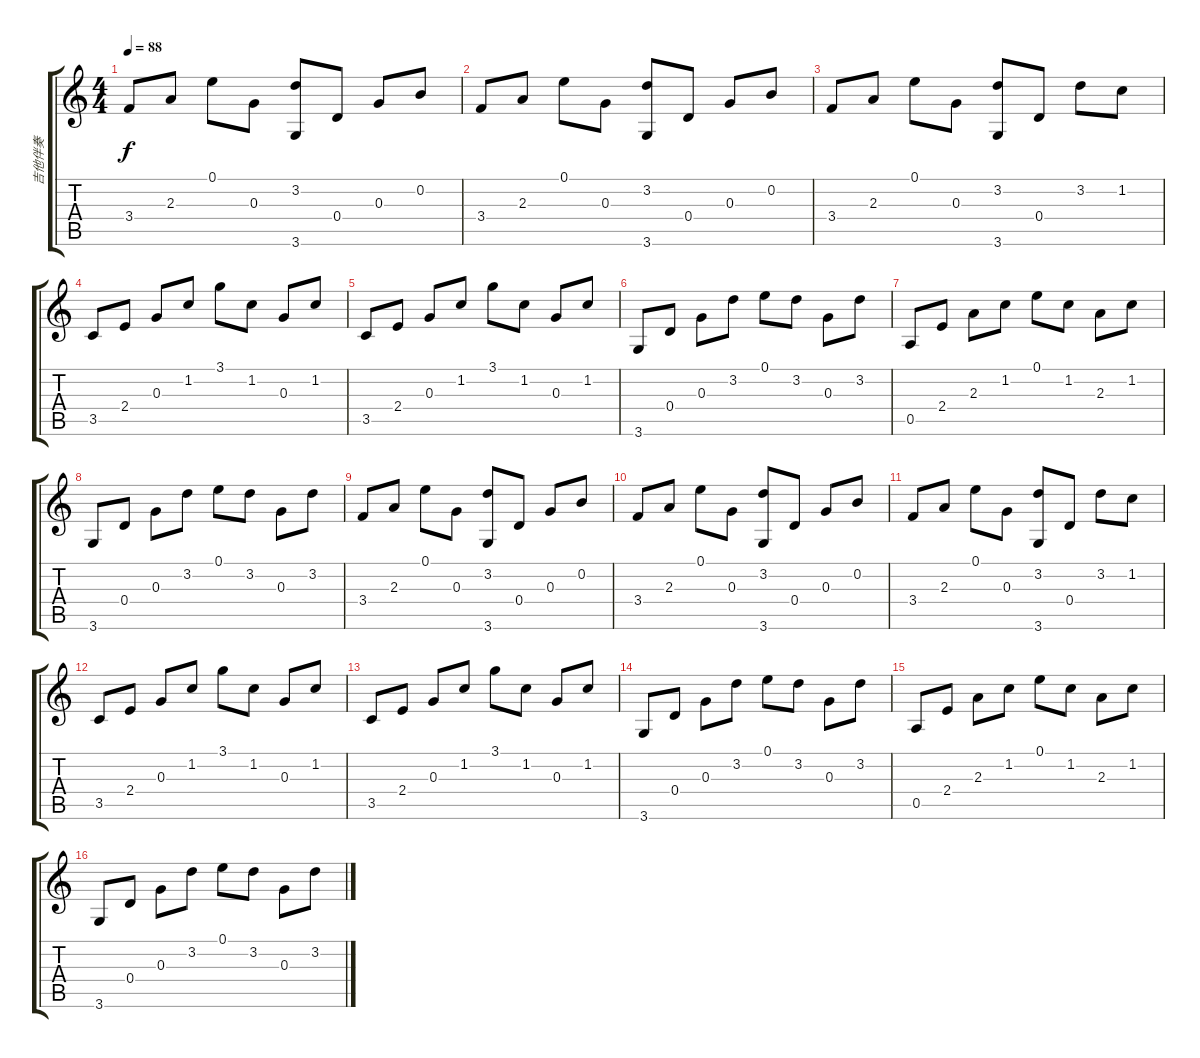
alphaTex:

\track ("吉他伴奏" "吉他伴奏") {instrument acousticguitarnylon}
\staff {score tabs}
\tuning (E4 B3 G3 D3 A2 E2) {hide}
\ts (4 4)
\tempo 88
\clef g2
\ks c
3.4.8{dy f instrument acousticguitarnylon} 2.3.8 0.1.8 0.3.8 (3.2 3.6).8 0.4.8 0.3.8 0.2.8 |
3.4.8 2.3.8 0.1.8 0.3.8 (3.2 3.6).8 0.4.8 0.3.8 0.2.8 |
3.4.8 2.3.8 0.1.8 0.3.8 (3.2 3.6).8 0.4.8 3.2.8 1.2.8 |
3.5.8 2.4.8 0.3.8 1.2.8 3.1.8 1.2.8 0.3.8 1.2.8 |
3.5.8 2.4.8 0.3.8 1.2.8 3.1.8 1.2.8 0.3.8 1.2.8 |
3.6.8 0.4.8 0.3.8 3.2.8 0.1.8 3.2.8 0.3.8 3.2.8 |
0.5.8 2.4.8 2.3.8 1.2.8 0.1.8 1.2.8 2.3.8 1.2.8 |
3.6.8 0.4.8 0.3.8 3.2.8 0.1.8 3.2.8 0.3.8 3.2.8 |
3.4.8 2.3.8 0.1.8 0.3.8 (3.2 3.6).8 0.4.8 0.3.8 0.2.8 |
3.4.8 2.3.8 0.1.8 0.3.8 (3.2 3.6).8 0.4.8 0.3.8 0.2.8 |
3.4.8 2.3.8 0.1.8 0.3.8 (3.2 3.6).8 0.4.8 3.2.8 1.2.8 |
3.5.8 2.4.8 0.3.8 1.2.8 3.1.8 1.2.8 0.3.8 1.2.8 |
3.5.8 2.4.8 0.3.8 1.2.8 3.1.8 1.2.8 0.3.8 1.2.8 |
3.6.8 0.4.8 0.3.8 3.2.8 0.1.8 3.2.8 0.3.8 3.2.8 |
0.5.8 2.4.8 2.3.8 1.2.8 0.1.8 1.2.8 2.3.8 1.2.8 |
3.6.8 0.4.8 0.3.8 3.2.8 0.1.8 3.2.8 0.3.8 3.2.8
